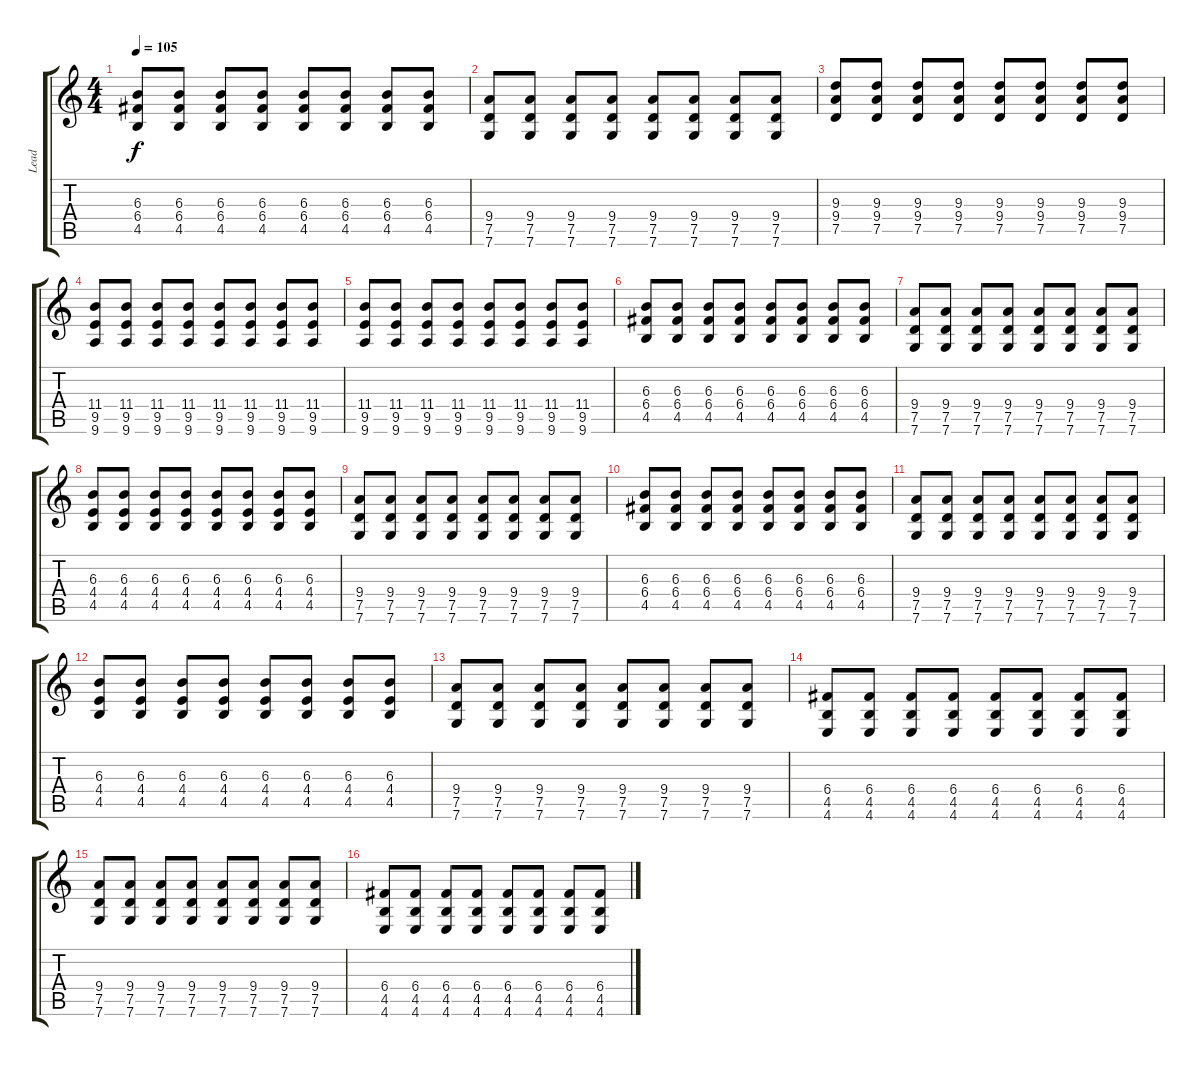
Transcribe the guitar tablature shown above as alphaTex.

\track ("Lead" "Lead") {instrument electricguitarclean}
\staff {score tabs}
\tuning (D4 A3 F3 C3 G2 C2) {hide}
\ts (4 4)
\tempo 105
\clef g2
\ks c
(6.3 6.4 4.5).8{dy f} (6.3 6.4 4.5).8 (6.3 6.4 4.5).8 (6.3 6.4 4.5).8 (6.3 6.4 4.5).8 (6.3 6.4 4.5).8 (6.3 6.4 4.5).8 (6.3 6.4 4.5).8 |
(9.4 7.5 7.6).8 (9.4 7.5 7.6).8 (9.4 7.5 7.6).8 (9.4 7.5 7.6).8 (9.4 7.5 7.6).8 (9.4 7.5 7.6).8 (9.4 7.5 7.6).8 (9.4 7.5 7.6).8 |
(9.3 9.4 7.5).8 (9.3 9.4 7.5).8 (9.3 9.4 7.5).8 (9.3 9.4 7.5).8 (9.3 9.4 7.5).8 (9.3 9.4 7.5).8 (9.3 9.4 7.5).8 (9.3 9.4 7.5).8 |
(11.4 9.5 9.6).8 (11.4 9.5 9.6).8 (11.4 9.5 9.6).8 (11.4 9.5 9.6).8 (11.4 9.5 9.6).8 (11.4 9.5 9.6).8 (11.4 9.5 9.6).8 (11.4 9.5 9.6).8 |
(11.4 9.5 9.6).8 (11.4 9.5 9.6).8 (11.4 9.5 9.6).8 (11.4 9.5 9.6).8 (11.4 9.5 9.6).8 (11.4 9.5 9.6).8 (11.4 9.5 9.6).8 (11.4 9.5 9.6).8 |
(6.3 6.4 4.5).8 (6.3 6.4 4.5).8 (6.3 6.4 4.5).8 (6.3 6.4 4.5).8 (6.3 6.4 4.5).8 (6.3 6.4 4.5).8 (6.3 6.4 4.5).8 (6.3 6.4 4.5).8 |
(9.4 7.5 7.6).8 (9.4 7.5 7.6).8 (9.4 7.5 7.6).8 (9.4 7.5 7.6).8 (9.4 7.5 7.6).8 (9.4 7.5 7.6).8 (9.4 7.5 7.6).8 (9.4 7.5 7.6).8 |
(6.3 4.4 4.5).8 (6.3 4.4 4.5).8 (6.3 4.4 4.5).8 (6.3 4.4 4.5).8 (6.3 4.4 4.5).8 (6.3 4.4 4.5).8 (6.3 4.4 4.5).8 (6.3 4.4 4.5).8 |
(9.4 7.5 7.6).8 (9.4 7.5 7.6).8 (9.4 7.5 7.6).8 (9.4 7.5 7.6).8 (9.4 7.5 7.6).8 (9.4 7.5 7.6).8 (9.4 7.5 7.6).8 (9.4 7.5 7.6).8 |
(6.3 6.4 4.5).8 (6.3 6.4 4.5).8 (6.3 6.4 4.5).8 (6.3 6.4 4.5).8 (6.3 6.4 4.5).8 (6.3 6.4 4.5).8 (6.3 6.4 4.5).8 (6.3 6.4 4.5).8 |
(9.4 7.5 7.6).8 (9.4 7.5 7.6).8 (9.4 7.5 7.6).8 (9.4 7.5 7.6).8 (9.4 7.5 7.6).8 (9.4 7.5 7.6).8 (9.4 7.5 7.6).8 (9.4 7.5 7.6).8 |
(6.3 4.4 4.5).8 (6.3 4.4 4.5).8 (6.3 4.4 4.5).8 (6.3 4.4 4.5).8 (6.3 4.4 4.5).8 (6.3 4.4 4.5).8 (6.3 4.4 4.5).8 (6.3 4.4 4.5).8 |
(9.4 7.5 7.6).8 (9.4 7.5 7.6).8 (9.4 7.5 7.6).8 (9.4 7.5 7.6).8 (9.4 7.5 7.6).8 (9.4 7.5 7.6).8 (9.4 7.5 7.6).8 (9.4 7.5 7.6).8 |
(6.4 4.5 4.6).8 (6.4 4.5 4.6).8 (6.4 4.5 4.6).8 (6.4 4.5 4.6).8 (6.4 4.5 4.6).8 (6.4 4.5 4.6).8 (6.4 4.5 4.6).8 (6.4 4.5 4.6).8 |
(9.4 7.5 7.6).8 (9.4 7.5 7.6).8 (9.4 7.5 7.6).8 (9.4 7.5 7.6).8 (9.4 7.5 7.6).8 (9.4 7.5 7.6).8 (9.4 7.5 7.6).8 (9.4 7.5 7.6).8 |
(6.4 4.5 4.6).8 (6.4 4.5 4.6).8 (6.4 4.5 4.6).8 (6.4 4.5 4.6).8 (6.4 4.5 4.6).8 (6.4 4.5 4.6).8 (6.4 4.5 4.6).8 (6.4 4.5 4.6).8
